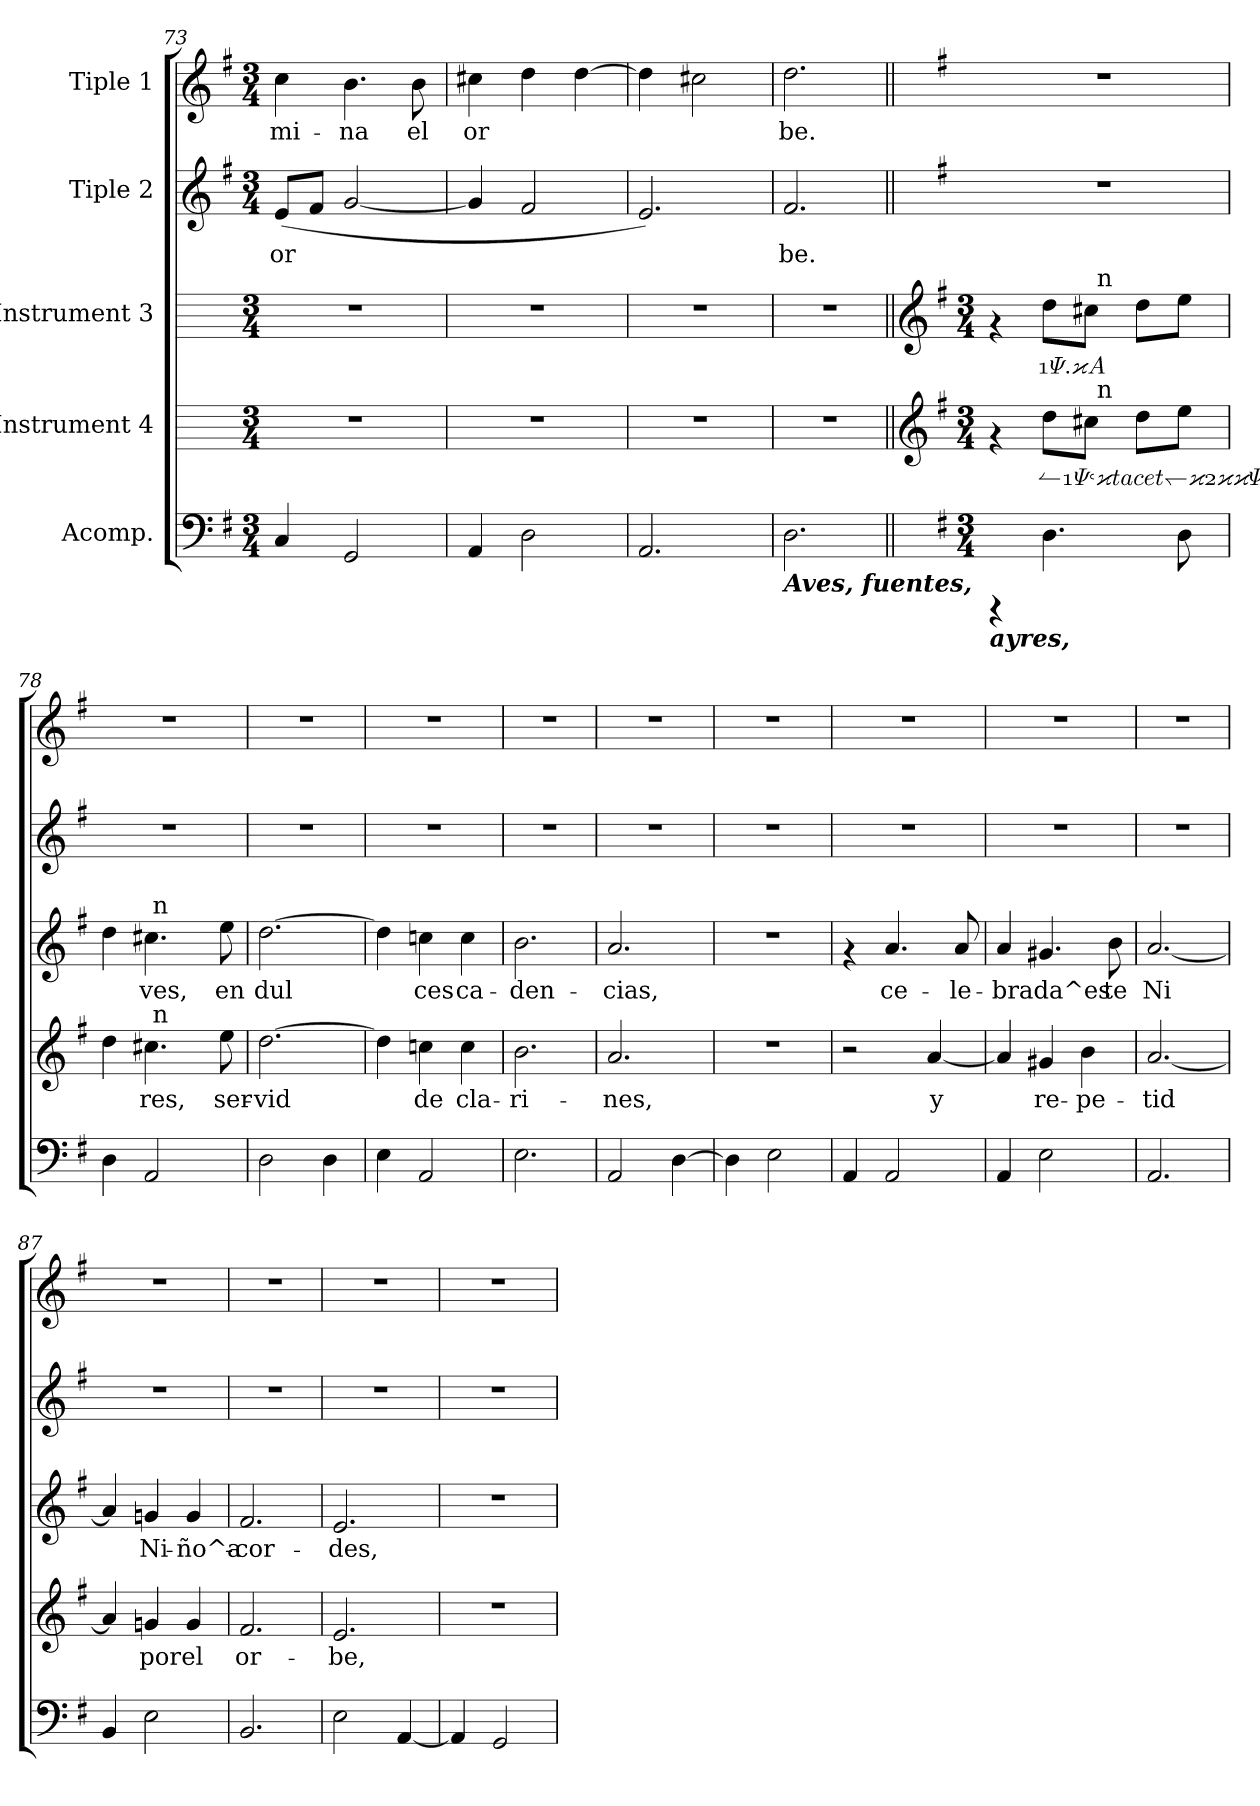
**kern	**kern	**text	**kern	**text	**kern	**text	**kern	**text
*part5	*part4	*part4	*part3	*part3	*part2	*part2	*part1	*part1
*staff5	*staff4	*staff4	*staff3	*staff3	*staff2	*staff2	*staff1	*staff1
*I"Acomp.	*I"Instrument 4	*	*I"Instrument 3	*	*I"Tiple 2	*	*I"Tiple 1	*
!!LO:LB:g=z
*clefF4	*	*	*	*	*clefG2	*	*clefG2	*
*k[f#]	*k[]	*	*k[]	*	*k[f#]	*	*k[f#]	*
*G:	*C:	*	*C:	*	*G:	*	*G:	*
*M3/4	*M3/4	*	*M3/4	*	*M3/4	*	*M3/4	*
=73	=73	=73	=73	=73	=73	=73	=73	=73
!	!	!	!	!	!	!LO:LY:b:cj	!	!LO:LY:b:cj
4C/	2.r	.	2.r	.	(>8e/L	or-	4cc\	-mi-
!	!	!	!	!	!	!LO:LY:b:cj	!	!
.	.	.	.	.	8f#/J	--	.	.
!	!	!	!	!	!	!LO:LY:b:cj	!	!LO:LY:b:cj
2GG/	.	.	.	.	[>2g/	--	4.b\	-na
!	!	!	!	!	!	!	!	!LO:LY:b:cj
.	.	.	.	.	.	.	8b\	el
=74	=74	=74	=74	=74	=74	=74	=74	=74
!	!	!	!	!	!	!LO:LY:b:cj	!	!LO:LY:b:cj
4AA/	2.r	.	2.r	.	4g/]	--	4cc#X\	or-
!	!	!	!	!	!	!LO:LY:b:cj	!	!LO:LY:b:cj
2D\	.	.	.	.	2f#/	--	4dd\	--
!	!	!	!	!	!	!	!	!LO:LY:b:cj
.	.	.	.	.	.	.	[>4dd\	--
=75	=75	=75	=75	=75	=75	=75	=75	=75
!	!	!	!	!	!	!LO:LY:b:cj	!	!LO:LY:b:cj
2.AA/	2.r	.	2.r	.	2.e/)	--	4dd\]	--
!	!	!	!	!	!	!	!	!LO:LY:b:cj
.	.	.	.	.	.	.	2cc#X\	--
=76	=76	=76	=76	=76	=76	=76	=76	=76
!LO:TX:b:Bi:t=Aves, fuentes,	!	!	!	!	!	!	!	!
!	!	!	!	!	!	!LO:LY:b:cj	!	!LO:LY:b:cj
2.D<\	2.r	.	2.r	.	2.f#/	-be.	2.dd\	-be.
!!LO:PB:g=z
=77||	=77||	=77||	=77||	=77||	=77||	=77||	=77||	=77||
*	*clefG2	*	*clefG2	*	*	*	*	*
*	*k[f#]	*	*k[f#]	*	*	*	*	*
*	*G:	*	*G:	*	*	*	*	*
*M3/4	*M3/4	*	*M3/4	*	*	*	*	*
!	!LO:TX:a:t=(2ª,tacet)	!	!	!	!	!	!	!
!LO:TX:b:Bi:t=ayres,	!	!	!	!	!	!	!	!
*	*^	*	*^	*	*	*	*	*
4rCCC	4rf	4ryy	.	4rf	4ryy	.	2.r	.	2.r	.
!	!	!	!LO:LY:b:rj	!	!	!LO:LY:b:cj	!	!	!	!
4.D\	8dd\L	8ryy	(1ª,tacet)2ªAi-	8dd\L	8ryy	1ª:A-	.	.	.	.
!	!	!	!LO:LY:b:rj	!	!	!LO:LY:b:cj	!	!	!	!
.	8cc#X\J	64ryy	--	8cc#X\J	64ryy	--	.	.	.	.
!	!	!	!	!	!LO:TX:a:t=n	!	!	!	!	!
!	!	!LO:TX:a:t=n	!	!	!	!	!	!	!	!
.	.	4ryy	.	.	4ryy	.	.	.	.	.
!	!	!	!LO:LY:b:rj	!	!	!LO:LY:b:cj	!	!	!	!
.	8dd\L	.	--	8dd\L	.	--	.	.	.	.
!	!	!	!LO:LY:b:rj	!	!	!LO:LY:b:cj	!	!	!	!
8D\	8ee\J	.	--	8ee\J	.	--	.	.	.	.
.	.	16..ryy	.	.	16..ryy	.	.	.	.	.
=78	=78	=78	=78	=78	=78	=78	=78	=78	=78	=78
!	!	!	!LO:LY:b:rj	!	!	!LO:LY:b:cj	!	!	!	!
4D\	4dd\	4ryy	--	4dd\	4ryy	--	2.r	.	2.r	.
!	!	!	!LO:LY:b:rj	!	!	!LO:LY:b:cj	!	!	!	!
2AA/	4.cc#X\	64ryy	-res,	4.cc#X\	64ryy	-ves,	.	.	.	.
!	!	!	!	!	!LO:TX:a:t=n	!	!	!	!	!
!	!	!LO:TX:a:t=n	!	!	!	!	!	!	!	!
.	.	4ryy	.	.	4ryy	.	.	.	.	.
.	.	8...ryy	.	.	8...ryy	.	.	.	.	.
!	!	!	!LO:LY:b:rj	!	!	!LO:LY:b:cj	!	!	!	!
.	8ee\	.	ser-	8ee\	.	en	.	.	.	.
=79	=79	=79	=79	=79	=79	=79	=79	=79	=79	=79
!	!	!	!LO:LY:b:rj	!	!	!LO:LY:b:cj	!	!	!	!
*	*v	*v	*	*	*	*	*	*	*	*
*	*	*	*v	*v	*	*	*	*	*
2D\	[>2.dd\	-vid	[>2.dd\	dul-	2.r	.	2.r	.
4D\	.	.	.	.	.	.	.	.
=80	=80	=80	=80	=80	=80	=80	=80	=80
!	!	!LO:LY:b:rj	!	!LO:LY:b:cj	!	!	!	!
4E\	4dd\]	.	4dd\]	--	2.r	.	2.r	.
!	!	!LO:LY:b:rj	!	!LO:LY:b:cj	!	!	!	!
2AA/	4ccn\	de	4ccn\	-ces	.	.	.	.
!	!	!LO:LY:b:rj	!	!LO:LY:b:cj	!	!	!	!
.	4cc\	cla-	4cc\	ca-	.	.	.	.
=81	=81	=81	=81	=81	=81	=81	=81	=81
!	!	!LO:LY:b:rj	!	!LO:LY:b:cj	!	!	!	!
2.E\	2.b\	-ri-	2.b\	-den-	2.r	.	2.r	.
=82	=82	=82	=82	=82	=82	=82	=82	=82
!	!	!LO:LY:b:rj	!	!LO:LY:b:cj	!	!	!	!
2AA/	2.a/	-nes,	2.a/	-cias,	2.r	.	2.r	.
[>4D\	.	.	.	.	.	.	.	.
=83	=83	=83	=83	=83	=83	=83	=83	=83
4D\]	2.r	.	2.r	.	2.r	.	2.r	.
2E\	.	.	.	.	.	.	.	.
!!LO:LB:g=z
=84	=84	=84	=84	=84	=84	=84	=84	=84
4AA/	2r	.	4rf	.	2.r	.	2.r	.
!	!	!	!	!LO:LY:b:cj	!	!	!	!
2AA/	.	.	4.a/	ce-	.	.	.	.
!	!	!LO:LY:b:rj	!	!	!	!	!	!
.	[>4a/	y	.	.	.	.	.	.
!	!	!	!	!LO:LY:b:cj	!	!	!	!
.	.	.	8a/	-le-	.	.	.	.
=85	=85	=85	=85	=85	=85	=85	=85	=85
!	!	!LO:LY:b:rj	!	!LO:LY:b:cj	!	!	!	!
4AA/	4a/]	.	4a/	-brada^es-	2.r	.	2.r	.
!	!	!LO:LY:b:rj	!	!LO:LY:b:cj	!	!	!	!
2E\	4g#X/	re-	4.g#X/	--	.	.	.	.
!	!	!LO:LY:b:rj	!	!	!	!	!	!
.	4b\	-pe-	.	.	.	.	.	.
!	!	!	!	!LO:LY:b:cj	!	!	!	!
.	.	.	8b\	-te	.	.	.	.
=86	=86	=86	=86	=86	=86	=86	=86	=86
!	!	!LO:LY:b:rj	!	!LO:LY:b:cj	!	!	!	!
2.AA/	[>2.a/	-tid	[>2.a/	Ni-	2.r	.	2.r	.
=87	=87	=87	=87	=87	=87	=87	=87	=87
!	!	!LO:LY:b:rj	!	!LO:LY:b:cj	!	!	!	!
4BB/	4a/]	.	4a/]	--	2.r	.	2.r	.
!	!	!LO:LY:b:rj	!	!LO:LY:b:cj	!	!	!	!
2E\	4gn/	por	4gn/	-Ni-	.	.	.	.
!	!	!LO:LY:b:rj	!	!LO:LY:b:cj	!	!	!	!
.	4g/	el	4g/	-ño^a-	.	.	.	.
=88	=88	=88	=88	=88	=88	=88	=88	=88
!	!	!LO:LY:b:rj	!	!LO:LY:b:cj	!	!	!	!
2.BB/	2.f#/	or-	2.f#/	-cor-	2.r	.	2.r	.
=89	=89	=89	=89	=89	=89	=89	=89	=89
!	!	!LO:LY:b:rj	!	!LO:LY:b:cj	!	!	!	!
2E\	2.e/	-be,	2.e/	-des,	2.r	.	2.r	.
[>4AA/	.	.	.	.	.	.	.	.
=90	=90	=90	=90	=90	=90	=90	=90	=90
4AA/]	2.r	.	2.r	.	2.r	.	2.r	.
2GG/	.	.	.	.	.	.	.	.
=	=	=	=	=	=	=	=	=
*-	*-	*-	*-	*-	*-	*-	*-	*-
